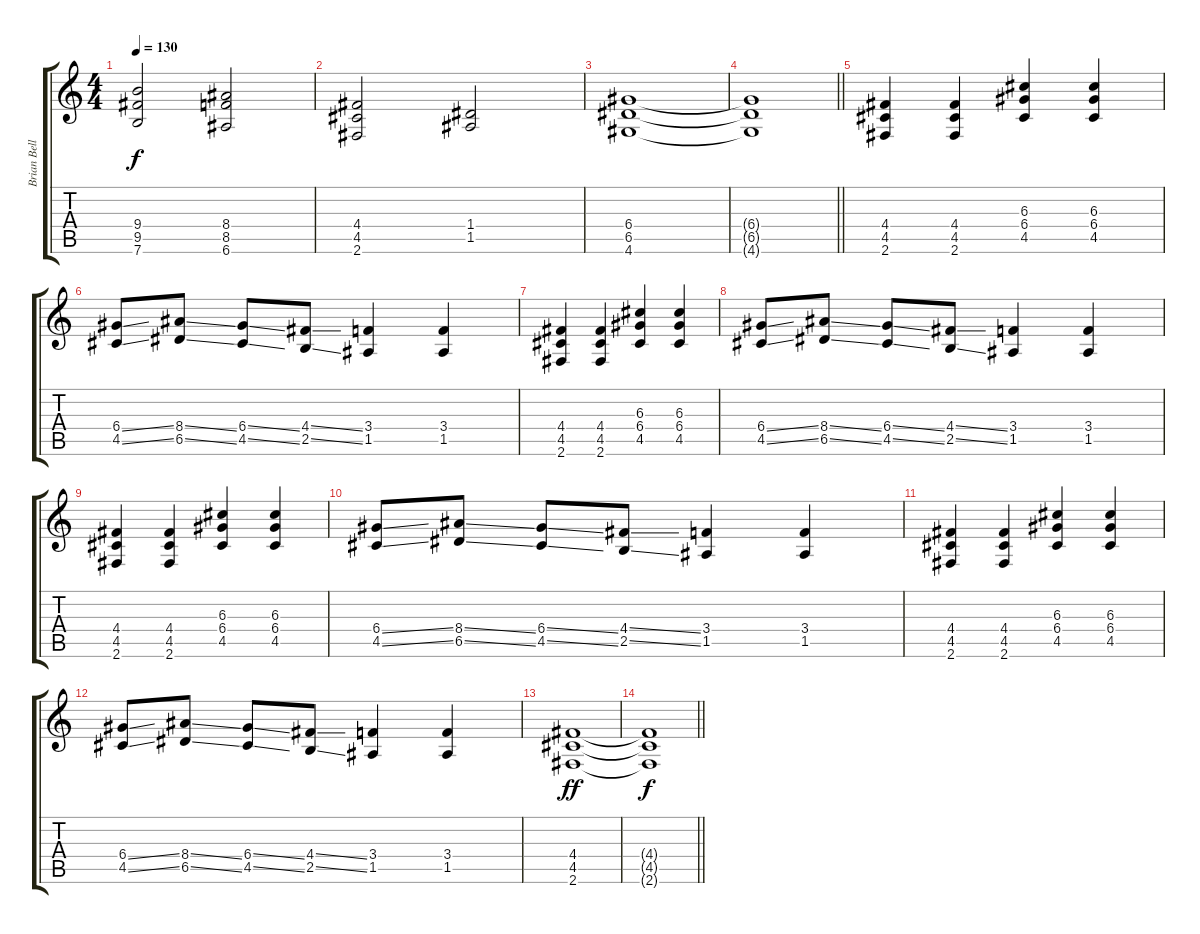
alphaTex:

\track ("Brian Bell" "Brian Bell") {instrument overdrivenguitar}
\staff {score tabs}
\tuning (E4 B3 G3 D3 A2 E2) {hide}
\ts (4 4)
\tempo 130
\clef g2
\ks c
(9.4 9.5 7.6).2{dy f} (8.4 8.5 6.6).2 |
(4.4 4.5 2.6).2 (1.4 1.5).2 |
(6.4 6.5 4.6).1 |
\barLineRight lightlight
(6.4{t} 6.5{t} 4.6{t}).1 |
(4.4 4.5 2.6).4 (4.4 4.5 2.6).4 (6.3 6.4 4.5).4 (6.3 6.4 4.5).4 |
(6.4{ss} 4.5{ss}).8 (8.4{ss} 6.5{ss}).8 (6.4{ss} 4.5{ss}).8 (4.4{ss} 2.5{ss}).8 (3.4 1.5).4 (3.4 1.5).4 |
(4.4 4.5 2.6).4 (4.4 4.5 2.6).4 (6.3 6.4 4.5).4 (6.3 6.4 4.5).4 |
(6.4{ss} 4.5{ss}).8 (8.4{ss} 6.5{ss}).8 (6.4{ss} 4.5{ss}).8 (4.4{ss} 2.5{ss}).8 (3.4 1.5).4 (3.4 1.5).4 |
(4.4 4.5 2.6).4 (4.4 4.5 2.6).4 (6.3 6.4 4.5).4 (6.3 6.4 4.5).4 |
(6.4{ss} 4.5{ss}).8 (8.4{ss} 6.5{ss}).8 (6.4{ss} 4.5{ss}).8 (4.4{ss} 2.5{ss}).8 (3.4 1.5).4 (3.4 1.5).4 |
(4.4 4.5 2.6).4 (4.4 4.5 2.6).4 (6.3 6.4 4.5).4 (6.3 6.4 4.5).4 |
(6.4{ss} 4.5{ss}).8 (8.4{ss} 6.5{ss}).8 (6.4{ss} 4.5{ss}).8 (4.4{ss} 2.5{ss}).8 (3.4 1.5).4 (3.4 1.5).4 |
(4.4 4.5 2.6).1{dy ff} |
\barLineRight lightlight
(4.4{t} 4.5{t} 2.6{t}).1{dy f}
